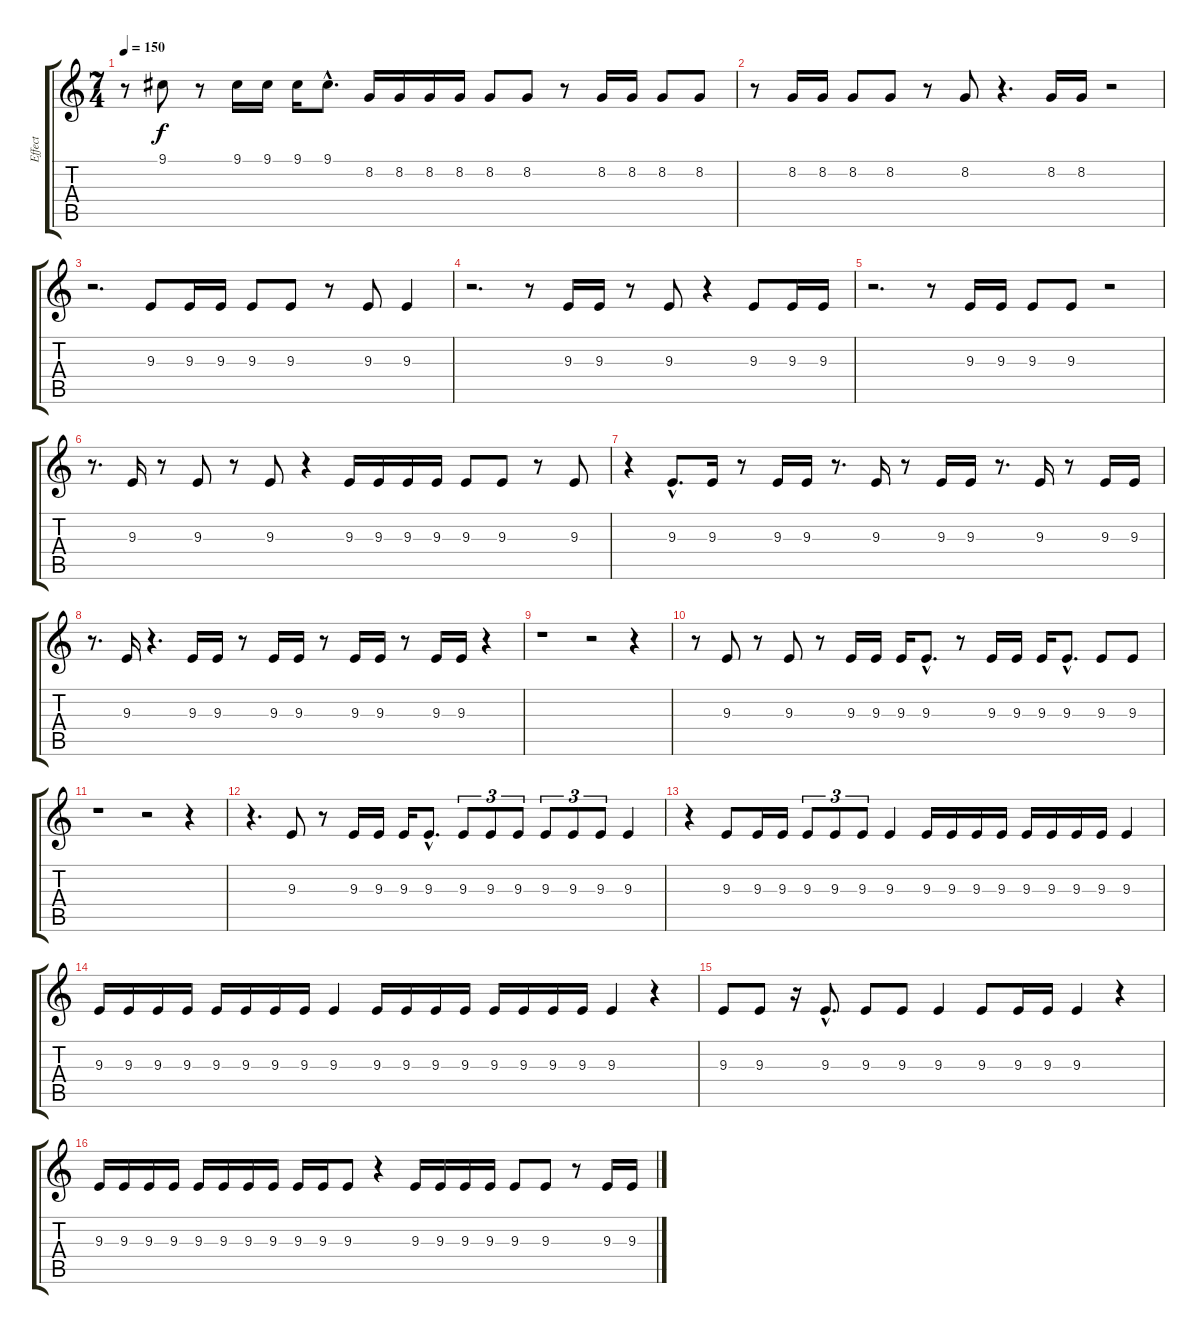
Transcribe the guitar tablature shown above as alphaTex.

\track ("Effect" "Effect") {instrument xylophone}
\staff {score tabs}
\tuning (E4 B3 G3 D3 A2 E2) {hide}
\ts (7 4)
\tempo 150
\clef g2
\ks c
r.8{dy f} 9.1.8 r.8 9.1.16 9.1.16 9.1.16 9.1{hac}.8{d} 8.2.16 8.2.16 8.2.16 8.2.16 8.2.8 8.2.8 r.8 8.2.16 8.2.16 8.2.8 8.2.8 |
r.8 8.2.16 8.2.16 8.2.8 8.2.8 r.8 8.2.8 r.4{d} 8.2.16 8.2.16 r.2 |
r.2{d} 9.3.8 9.3.16 9.3.16 9.3.8 9.3.8 r.8 9.3.8 9.3.4 |
r.2{d} r.8 9.3.16 9.3.16 r.8 9.3.8 r.4 9.3.8 9.3.16 9.3.16 |
r.2{d} r.8 9.3.16 9.3.16 9.3.8 9.3.8 r.2 |
r.8{d} 9.3.16 r.8 9.3.8 r.8 9.3.8 r.4 9.3.16 9.3.16 9.3.16 9.3.16 9.3.8 9.3.8 r.8 9.3.8 |
r.4 9.3{hac}.8{d} 9.3.16 r.8 9.3.16 9.3.16 r.8{d} 9.3.16 r.8 9.3.16 9.3.16 r.8{d} 9.3.16 r.8 9.3.16 9.3.16 |
r.8{d} 9.3.16 r.4{d} 9.3.16 9.3.16 r.8 9.3.16 9.3.16 r.8 9.3.16 9.3.16 r.8 9.3.16 9.3.16 r.4 |
r.1 r.2 r.4 |
r.8 9.3.8 r.8 9.3.8 r.8 9.3.16 9.3.16 9.3.16 9.3{hac}.8{d} r.8 9.3.16 9.3.16 9.3.16 9.3{hac}.8{d} 9.3.8 9.3.8 |
r.1 r.2 r.4 |
r.4{d} 9.3.8 r.8 9.3.16 9.3.16 9.3.16 9.3{hac}.8{d} 9.3.8{tu (3 2)} 9.3.8{tu (3 2)} 9.3.8{tu (3 2)} 9.3.8{tu (3 2)} 9.3.8{tu (3 2)} 9.3.8{tu (3 2)} 9.3.4 |
r.4 9.3.8 9.3.16 9.3.16 9.3.8{tu (3 2)} 9.3.8{tu (3 2)} 9.3.8{tu (3 2)} 9.3.4 9.3.16 9.3.16 9.3.16 9.3.16 9.3.16 9.3.16 9.3.16 9.3.16 9.3.4 |
9.3.16 9.3.16 9.3.16 9.3.16 9.3.16 9.3.16 9.3.16 9.3.16 9.3.4 9.3.16 9.3.16 9.3.16 9.3.16 9.3.16 9.3.16 9.3.16 9.3.16 9.3.4 r.4 |
9.3.8 9.3.8 r.16 9.3{hac}.8{d} 9.3.8 9.3.8 9.3.4 9.3.8 9.3.16 9.3.16 9.3.4 r.4 |
9.3.16 9.3.16 9.3.16 9.3.16 9.3.16 9.3.16 9.3.16 9.3.16 9.3.16 9.3.16 9.3.8 r.4 9.3.16 9.3.16 9.3.16 9.3.16 9.3.8 9.3.8 r.8 9.3.16 9.3.16
